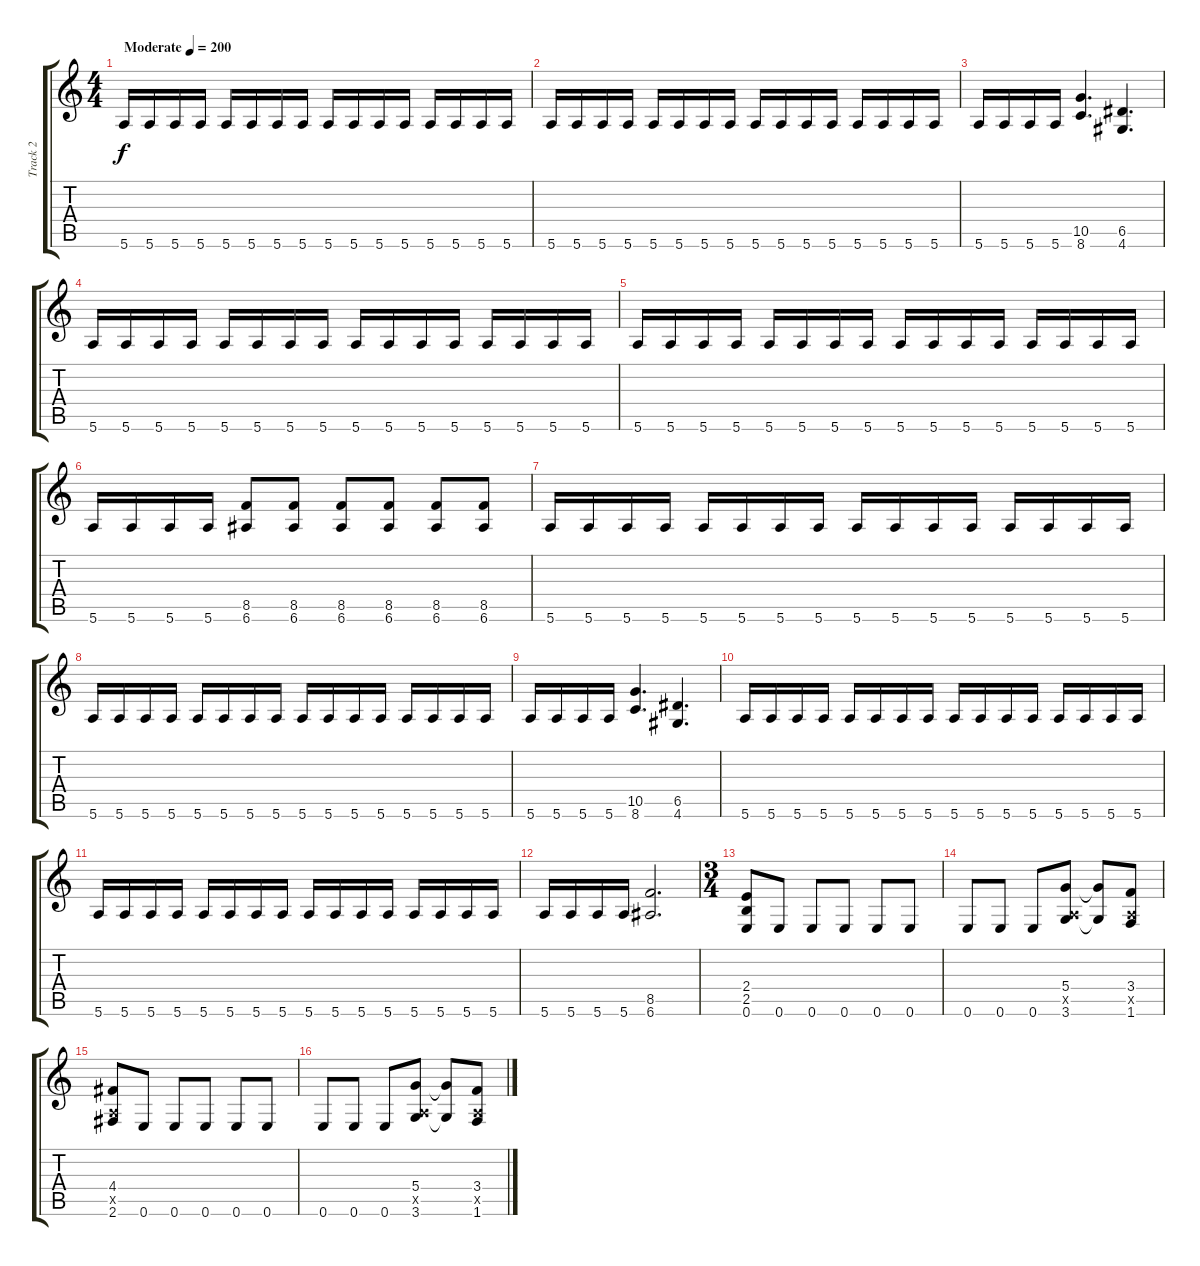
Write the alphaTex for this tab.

\track ("Track 2" "Track 2") {instrument distortionguitar}
\staff {score tabs}
\tuning (E4 B3 G3 D3 A2 E2) {hide}
\ts (4 4)
\tempo (200 "Moderate")
\clef g2
\ks c
5.6.16{dy f instrument distortionguitar} 5.6.16 5.6.16 5.6.16 5.6.16 5.6.16 5.6.16 5.6.16 5.6.16 5.6.16 5.6.16 5.6.16 5.6.16 5.6.16 5.6.16 5.6.16 |
5.6.16 5.6.16 5.6.16 5.6.16 5.6.16 5.6.16 5.6.16 5.6.16 5.6.16 5.6.16 5.6.16 5.6.16 5.6.16 5.6.16 5.6.16 5.6.16 |
5.6.16 5.6.16 5.6.16 5.6.16 (10.5 8.6).4{d} (6.5 4.6).4{d} |
5.6.16 5.6.16 5.6.16 5.6.16 5.6.16 5.6.16 5.6.16 5.6.16 5.6.16 5.6.16 5.6.16 5.6.16 5.6.16 5.6.16 5.6.16 5.6.16 |
5.6.16 5.6.16 5.6.16 5.6.16 5.6.16 5.6.16 5.6.16 5.6.16 5.6.16 5.6.16 5.6.16 5.6.16 5.6.16 5.6.16 5.6.16 5.6.16 |
5.6.16 5.6.16 5.6.16 5.6.16 (8.5 6.6).8 (8.5 6.6).8 (8.5 6.6).8 (8.5 6.6).8 (8.5 6.6).8 (8.5 6.6).8 |
5.6.16 5.6.16 5.6.16 5.6.16 5.6.16 5.6.16 5.6.16 5.6.16 5.6.16 5.6.16 5.6.16 5.6.16 5.6.16 5.6.16 5.6.16 5.6.16 |
5.6.16 5.6.16 5.6.16 5.6.16 5.6.16 5.6.16 5.6.16 5.6.16 5.6.16 5.6.16 5.6.16 5.6.16 5.6.16 5.6.16 5.6.16 5.6.16 |
5.6.16 5.6.16 5.6.16 5.6.16 (10.5 8.6).4{d} (6.5 4.6).4{d} |
5.6.16 5.6.16 5.6.16 5.6.16 5.6.16 5.6.16 5.6.16 5.6.16 5.6.16 5.6.16 5.6.16 5.6.16 5.6.16 5.6.16 5.6.16 5.6.16 |
5.6.16 5.6.16 5.6.16 5.6.16 5.6.16 5.6.16 5.6.16 5.6.16 5.6.16 5.6.16 5.6.16 5.6.16 5.6.16 5.6.16 5.6.16 5.6.16 |
5.6.16 5.6.16 5.6.16 5.6.16 (8.5 6.6).2{d} |
\ts (3 4)
(2.4 2.5 0.6).8 0.6.8 0.6.8 0.6.8 0.6.8 0.6.8 |
0.6.8 0.6.8 0.6.8 (5.4 0.5{x} 3.6).8 (5.4{t} 3.6{t}).8 (3.4 0.5{x} 1.6).8 |
(4.4 0.5{x} 2.6).8 0.6.8 0.6.8 0.6.8 0.6.8 0.6.8 |
0.6.8 0.6.8 0.6.8 (5.4 0.5{x} 3.6).8 (5.4{t} 3.6{t}).8 (3.4 0.5{x} 1.6).8
